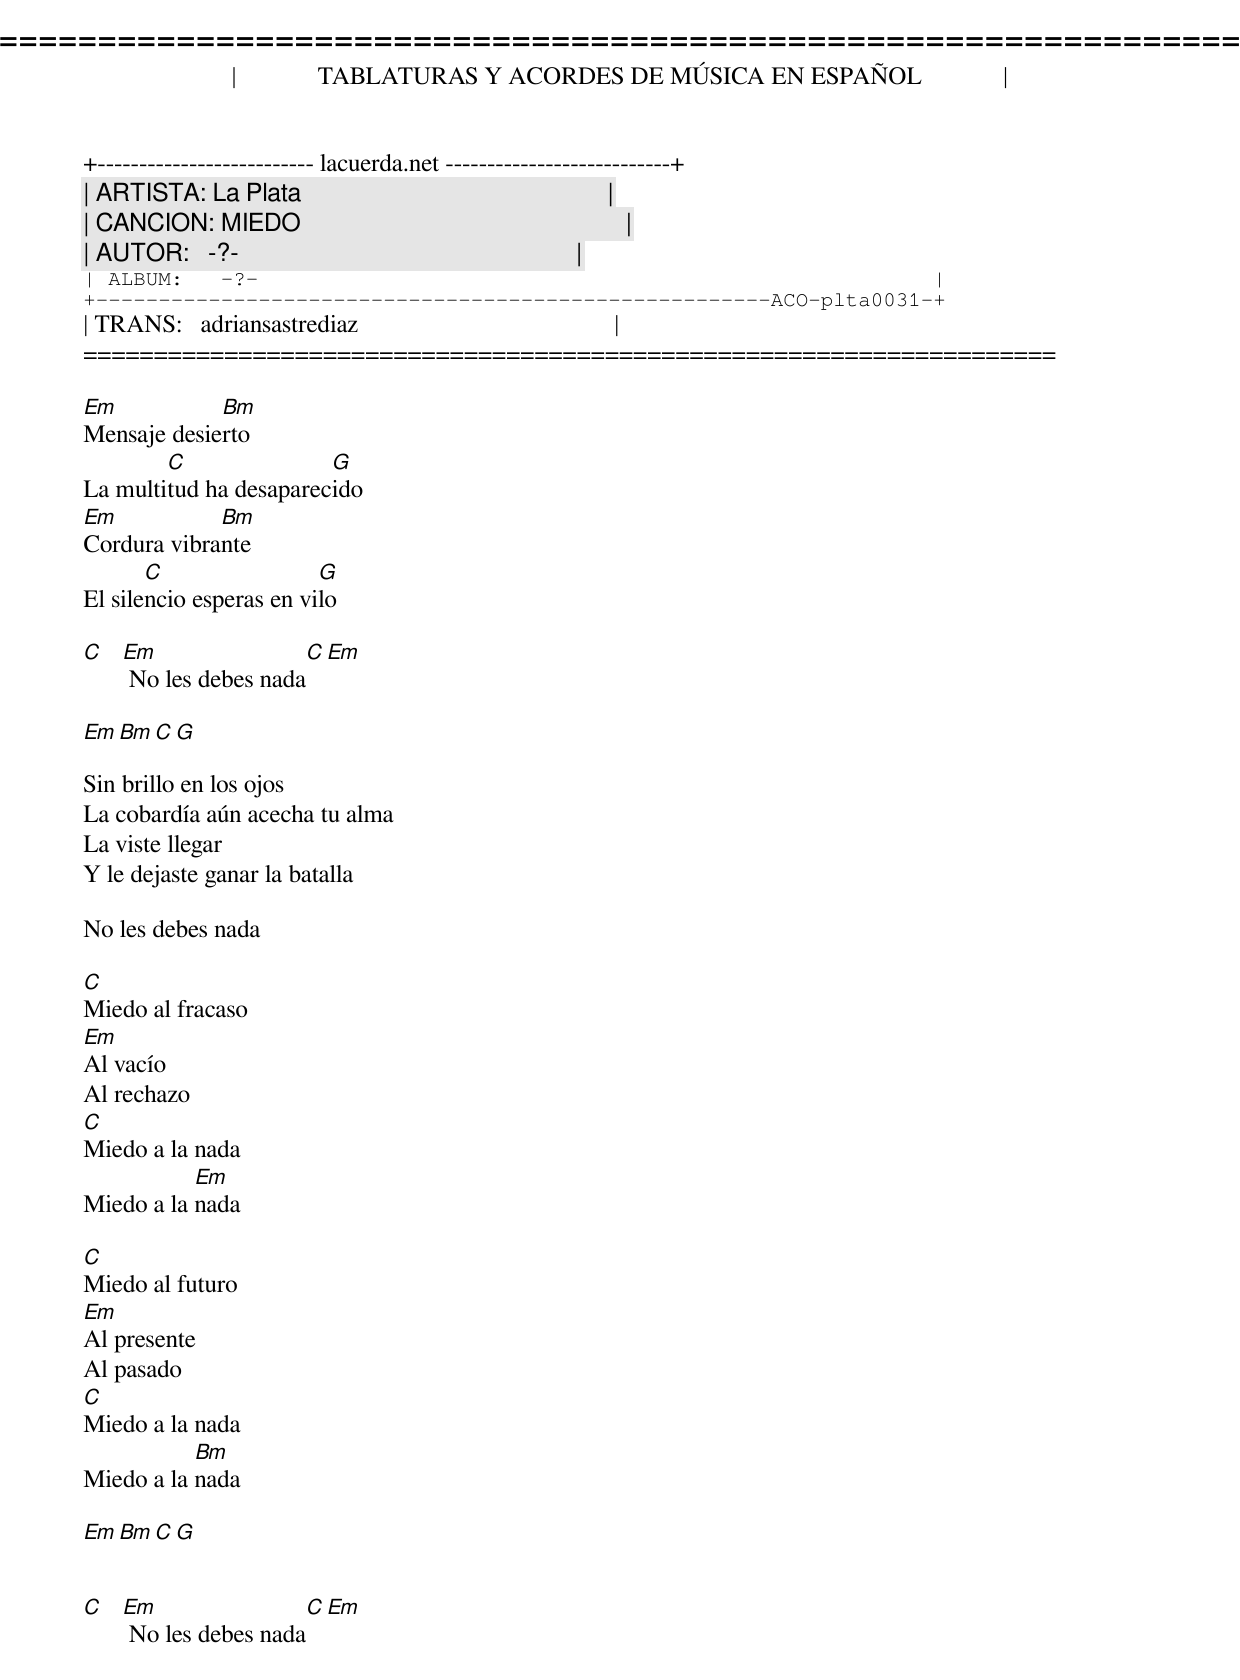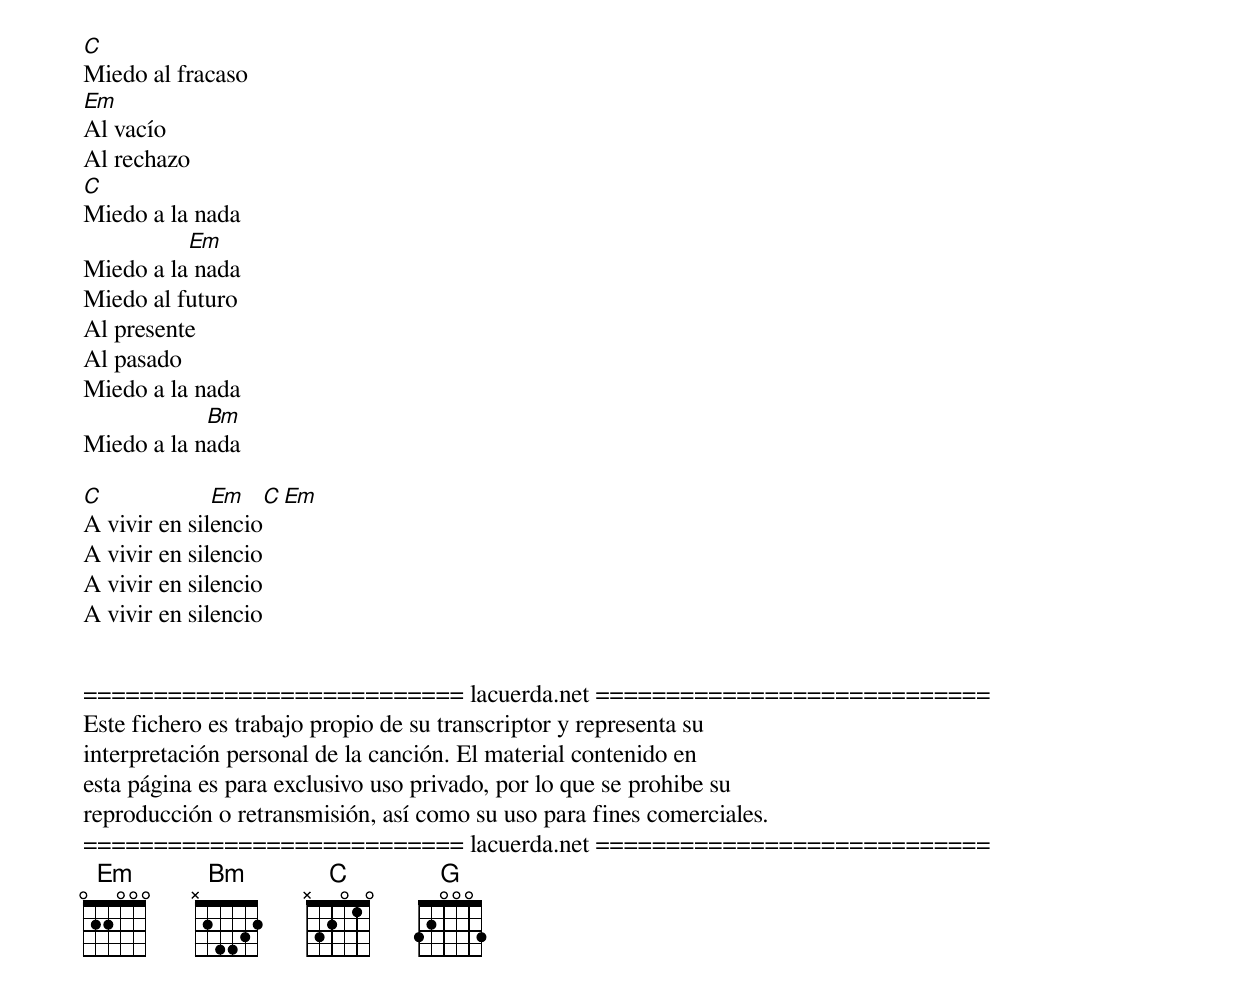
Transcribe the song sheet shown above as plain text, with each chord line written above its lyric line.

=====================================================================
|             TABLATURAS Y ACORDES DE MÚSICA EN ESPAÑOL             |
+-------------------------- lacuerda.net ---------------------------+
| ARTISTA: La Plata                                                 |
| CANCION: MIEDO                                                    |
| AUTOR:   -?-                                                      |
| ALBUM:   -?-                                                      |
+------------------------------------------------------ACO-plta0031-+
| TRANS:   adriansastrediaz                                         |
=====================================================================

Em           Bm
Mensaje desierto
        C               G
La multitud ha desaparecido
Em           Bm
Cordura vibrante
       C                 G
El silencio esperas en vilo

C  Em                   C  Em
    No les debes nada

Em Bm C G

Sin brillo en los ojos
La cobardía aún acecha tu alma
La viste llegar
Y le dejaste ganar la batalla

No les debes nada

C
Miedo al fracaso
Em
Al vacío
Al rechazo
C
Miedo a la nada
           Em
Miedo a la nada

C
Miedo al futuro
Em
Al presente
Al pasado
C
Miedo a la nada
           Bm
Miedo a la nada

Em Bm C G


C  Em                   C  Em
    No les debes nada
C
Miedo al fracaso
Em
Al vacío
Al rechazo
C
Miedo a la nada
          Em
Miedo a la nada
Miedo al futuro
Al presente
Al pasado
Miedo a la nada
            Bm
Miedo a la nada

C             Em      C Em
A vivir en silencio
A vivir en silencio
A vivir en silencio
A vivir en silencio


=========================== lacuerda.net ============================
Este fichero es trabajo propio de su transcriptor y representa su
interpretación personal de la canción. El material contenido en
esta página es para exclusivo uso privado, por lo que se prohibe su
reproducción o retransmisión, así como su uso para fines comerciales.
=========================== lacuerda.net ============================
